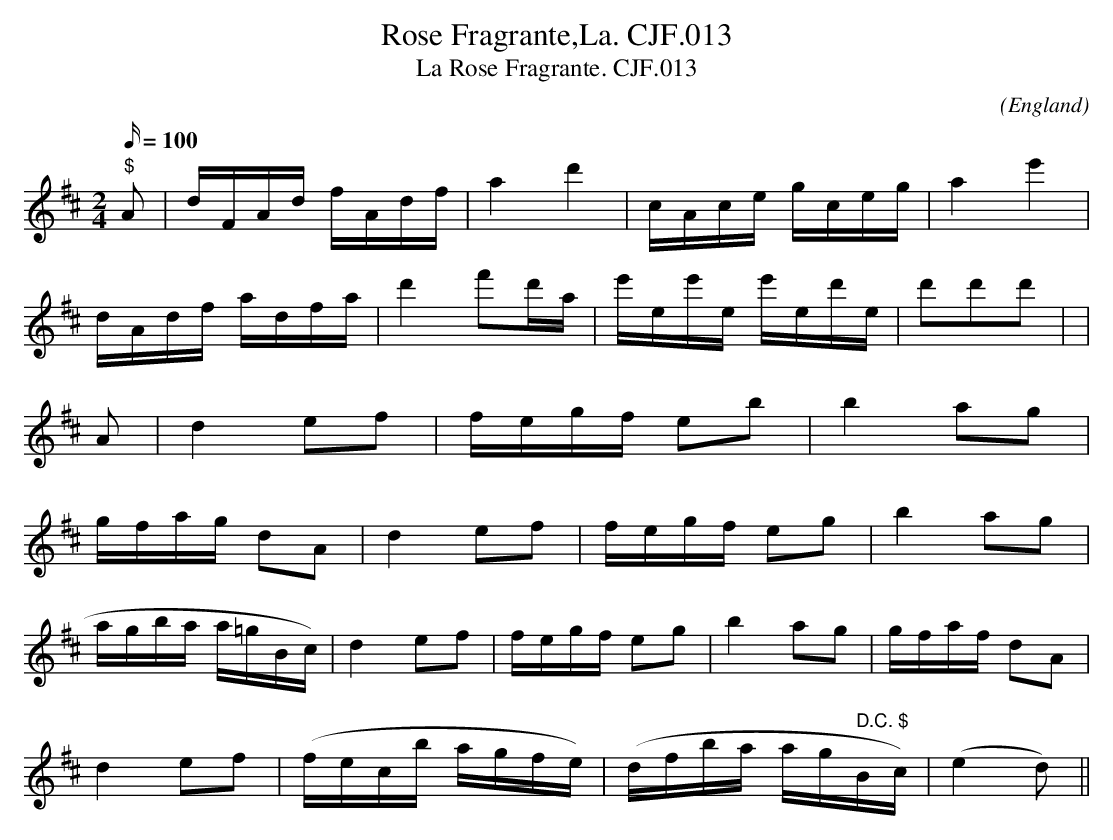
X:1
T:Rose Fragrante,La. CJF.013
T:La Rose Fragrante. CJF.013
M:2/4
L:1/16
Q:100
C:
O:England
K:D
"$"A2|dFAd fAdf|a4d'4|cAce gceg|\
a4e'4|!dAdf adfa|d'4f'2d'a|
e'ee'e e'ed'e|d'2d'2d'2|h|!A2|d4e2f2|\
fegf e2b2|b4a2g2|!gfag d2A2|d4e2f2|fegf e2g2|
b4a2g2|!a^(gba a=gBc)|d4e2f2|fegf e2g2|\
b4a2g2|gfaf d2A2|!d4e2f2|(fecb agfe)|
(dfba ag" D.C. $"Bc)|(e4d2)||
